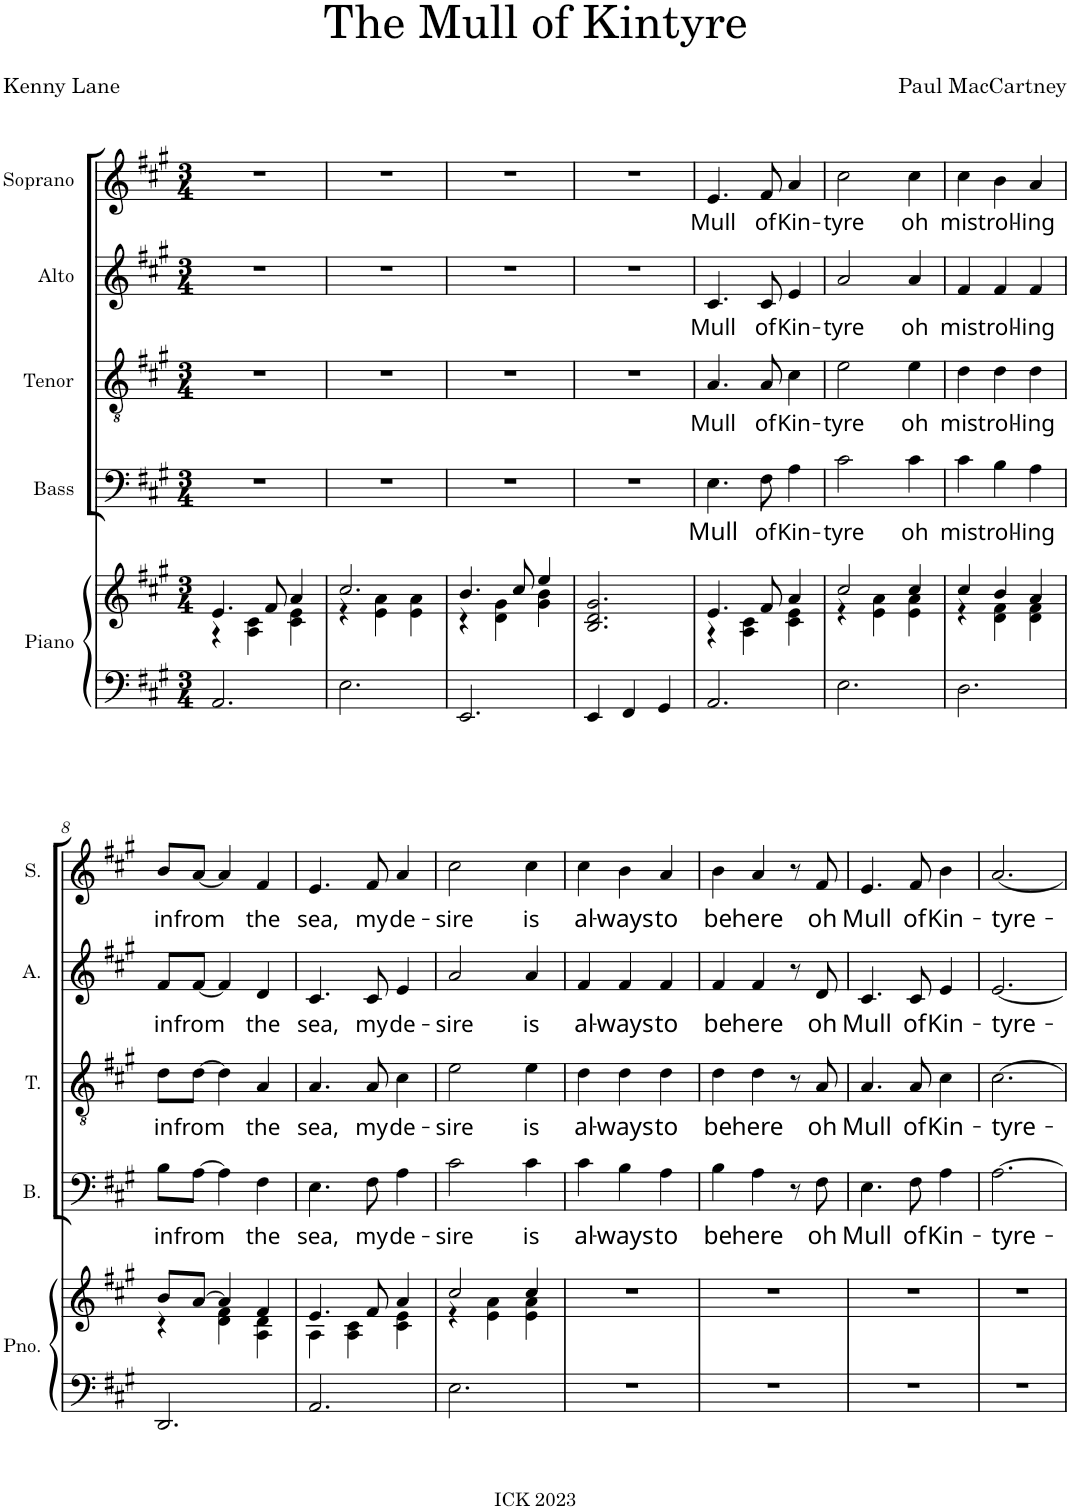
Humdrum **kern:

**kern	**kern	**kern	**text	**kern	**text	**kern	**text	**kern	**text
*part5	*part5	*part4	*part4	*part3	*part3	*part2	*part2	*part1	*part1
*staff6	*staff5	*staff4	*staff4	*staff3	*staff3	*staff2	*staff2	*staff1	*staff1
*I"Piano	*	*I"Bass	*	*I"Tenor	*	*I"Alto	*	*I"Soprano	*
*I'Pno.	*	*I'B.	*	*I'T.	*	*I'A.	*	*I'S.	*
*clefF4	*clefG2	*clefF4	*	*clefGv2	*	*clefG2	*	*clefG2	*
*k[f#c#g#]	*k[f#c#g#]	*k[f#c#g#]	*	*k[f#c#g#]	*	*k[f#c#g#]	*	*k[f#c#g#]	*
*M3/4	*M3/4	*M3/4	*	*M3/4	*	*M3/4	*	*M3/4	*
=1	=1	=1	=1	=1	=1	=1	=1	=1	=1
*	*^	*	*	*	*	*	*	*	*
2.AA/	4.e/	4r	2.r	.	2.r	.	2.r	.	2.r	.
.	.	4A\ 4c#\	.	.	.	.	.	.	.	.
.	8f#/	.	.	.	.	.	.	.	.	.
.	4a/	4c#\ 4e\	.	.	.	.	.	.	.	.
=2	=2	=2	=2	=2	=2	=2	=2	=2	=2	=2
2.E\	2.cc#/	4r	2.r	.	2.r	.	2.r	.	2.r	.
.	.	4e\ 4a\	.	.	.	.	.	.	.	.
.	.	4e\ 4a\	.	.	.	.	.	.	.	.
=3	=3	=3	=3	=3	=3	=3	=3	=3	=3	=3
2.EE/	4.b/	4r	2.r	.	2.r	.	2.r	.	2.r	.
.	.	4d\ 4g#\	.	.	.	.	.	.	.	.
.	8cc#/	.	.	.	.	.	.	.	.	.
.	4ee/	4g#\ 4b\	.	.	.	.	.	.	.	.
*	*v	*v	*	*	*	*	*	*	*	*
=4	=4	=4	=4	=4	=4	=4	=4	=4	=4
4EE/	2.B/ 2.d/ 2.g#/	2.r	.	2.r	.	2.r	.	2.r	.
4FF#/	.	.	.	.	.	.	.	.	.
4GG#/	.	.	.	.	.	.	.	.	.
=5	=5	=5	=5	=5	=5	=5	=5	=5	=5
*	*^	*	*	*	*	*	*	*	*
!	!	!	!	!LO:LY:b	!	!LO:LY:b	!	!LO:LY:b	!	!LO:LY:b
2.AA/	4.e/	4r	4.E\	Mull	4.A/	Mull	4.c#/	Mull	4.e/	Mull
.	.	4A\ 4c#\	.	.	.	.	.	.	.	.
!	!	!	!	!LO:LY:b	!	!LO:LY:b	!	!LO:LY:b	!	!LO:LY:b
.	8f#/	.	8F#\	of	8A/	of	8c#/	of	8f#/	of
!	!	!	!	!LO:LY:b	!	!LO:LY:b	!	!LO:LY:b	!	!LO:LY:b
.	4a/	4c#\ 4e\	4A\	Kin-	4c#\	Kin-	4e/	Kin-	4a/	Kin-
=6	=6	=6	=6	=6	=6	=6	=6	=6	=6	=6
!	!	!	!	!LO:LY:b	!	!LO:LY:b	!	!LO:LY:b	!	!LO:LY:b
2.E\	2cc#/	4r	2c#\	-tyre	2e\	-tyre	2a/	-tyre	2cc#\	-tyre
.	.	4e\ 4a\	.	.	.	.	.	.	.	.
!	!	!	!	!LO:LY:b	!	!LO:LY:b	!	!LO:LY:b	!	!LO:LY:b
.	4cc#/	4e\ 4a\	4c#\	oh	4e\	oh	4a/	oh	4cc#\	oh
=7	=7	=7	=7	=7	=7	=7	=7	=7	=7	=7
!	!	!	!	!LO:LY:b	!	!LO:LY:b	!	!LO:LY:b	!	!LO:LY:b
2.D\	4cc#/	4r	4c#\	mist	4d\	mist	4f#/	mist	4cc#\	mist
!	!	!	!	!LO:LY:b	!	!LO:LY:b	!	!LO:LY:b	!	!LO:LY:b
.	4b/	4d\ 4f#\	4B\	rol-	4d\	rol-	4f#/	rol-	4b\	rol-
!	!	!	!	!LO:LY:b	!	!LO:LY:b	!	!LO:LY:b	!	!LO:LY:b
.	4a/	4d\ 4f#\	4A\	-ling	4d\	-ling	4f#/	-ling	4a/	-ling
!!LO:LB:g=z
=8	=8	=8	=8	=8	=8	=8	=8	=8	=8	=8
!	!	!	!	!LO:LY:b	!	!LO:LY:b	!	!LO:LY:b	!	!LO:LY:b
2.DD/	8b/L	4r	8B\L	in	8d\L	in	8f#/L	in	8b/L	in
!	!	!	!	!LO:LY:b	!	!LO:LY:b	!	!LO:LY:b	!	!LO:LY:b
.	[8a/J	.	[8A\J	from	[8d\J	from	[8f#/J	from	[8a/J	from
.	4a/]	4d\ 4f#\	4A\]	.	4d\]	.	4f#/]	.	4a/]	.
!	!	!	!	!LO:LY:b	!	!LO:LY:b	!	!LO:LY:b	!	!LO:LY:b
.	4f#/	4A\ 4d\	4F#\	the	4A/	the	4d/	the	4f#/	the
=9	=9	=9	=9	=9	=9	=9	=9	=9	=9	=9
!	!	!	!	!LO:LY:b	!	!LO:LY:b	!	!LO:LY:b	!	!LO:LY:b
2.AA/	4.e/	4A\	4.E\	sea,	4.A/	sea,	4.c#/	sea,	4.e/	sea,
.	.	4A\ 4c#\	.	.	.	.	.	.	.	.
!	!	!	!	!LO:LY:b	!	!LO:LY:b	!	!LO:LY:b	!	!LO:LY:b
.	8f#/	.	8F#\	my	8A/	my	8c#/	my	8f#/	my
!	!	!	!	!LO:LY:b	!	!LO:LY:b	!	!LO:LY:b	!	!LO:LY:b
.	4a/	4c#\ 4e\	4A\	de-	4c#\	de-	4e/	de-	4a/	de-
=10	=10	=10	=10	=10	=10	=10	=10	=10	=10	=10
!	!	!	!	!LO:LY:b	!	!LO:LY:b	!	!LO:LY:b	!	!LO:LY:b
2.E\	2cc#/	4r	2c#\	-sire	2e\	-sire	2a/	-sire	2cc#\	-sire
.	.	4e\ 4a\	.	.	.	.	.	.	.	.
!	!	!	!	!LO:LY:b	!	!LO:LY:b	!	!LO:LY:b	!	!LO:LY:b
.	4cc#/	4e\ 4a\	4c#\	is	4e\	is	4a/	is	4cc#\	is
=11	=11	=11	=11	=11	=11	=11	=11	=11	=11	=11
!	!	!	!	!LO:LY:b	!	!LO:LY:b	!	!LO:LY:b	!	!LO:LY:b
*	*v	*v	*	*	*	*	*	*	*	*
2.r	2.r	4c#\	al-	4d\	al-	4f#/	al-	4cc#\	al-
!	!	!	!LO:LY:b	!	!LO:LY:b	!	!LO:LY:b	!	!LO:LY:b
.	.	4B\	-ways	4d\	-ways	4f#/	-ways	4b\	-ways
!	!	!	!LO:LY:b	!	!LO:LY:b	!	!LO:LY:b	!	!LO:LY:b
.	.	4A\	to	4d\	to	4f#/	to	4a/	to
=12	=12	=12	=12	=12	=12	=12	=12	=12	=12
!	!	!	!LO:LY:b	!	!LO:LY:b	!	!LO:LY:b	!	!LO:LY:b
2.r	2.r	4B\	be	4d\	be	4f#/	be	4b\	be
!	!	!	!LO:LY:b	!	!LO:LY:b	!	!LO:LY:b	!	!LO:LY:b
.	.	4A\	here	4d\	here	4f#/	here	4a/	here
.	.	8r	.	8r	.	8r	.	8r	.
!	!	!	!LO:LY:b	!	!LO:LY:b	!	!LO:LY:b	!	!LO:LY:b
.	.	8F#\	oh	8A/	oh	8d/	oh	8f#/	oh
=13	=13	=13	=13	=13	=13	=13	=13	=13	=13
!	!	!	!LO:LY:b	!	!LO:LY:b	!	!LO:LY:b	!	!LO:LY:b
2.r	2.r	4.E\	Mull	4.A/	Mull	4.c#/	Mull	4.e/	Mull
!	!	!	!LO:LY:b	!	!LO:LY:b	!	!LO:LY:b	!	!LO:LY:b
.	.	8F#\	of	8A/	of	8c#/	of	8f#/	of
!	!	!	!LO:LY:b	!	!LO:LY:b	!	!LO:LY:b	!	!LO:LY:b
.	.	4A\	Kin-	4c#\	Kin-	4e/	Kin-	4b\	Kin-
=14	=14	=14	=14	=14	=14	=14	=14	=14	=14
!	!	!	!LO:LY:b	!	!LO:LY:b	!	!LO:LY:b	!	!LO:LY:b
2.r	2.r	[2.A\	-tyre-	[2.c#\	-tyre-	[2.e/	-tyre-	[2.a/	-tyre-
=	=	=	=	=	=	=	=	=	=
*-	*-	*-	*-	*-	*-	*-	*-	*-	*-
